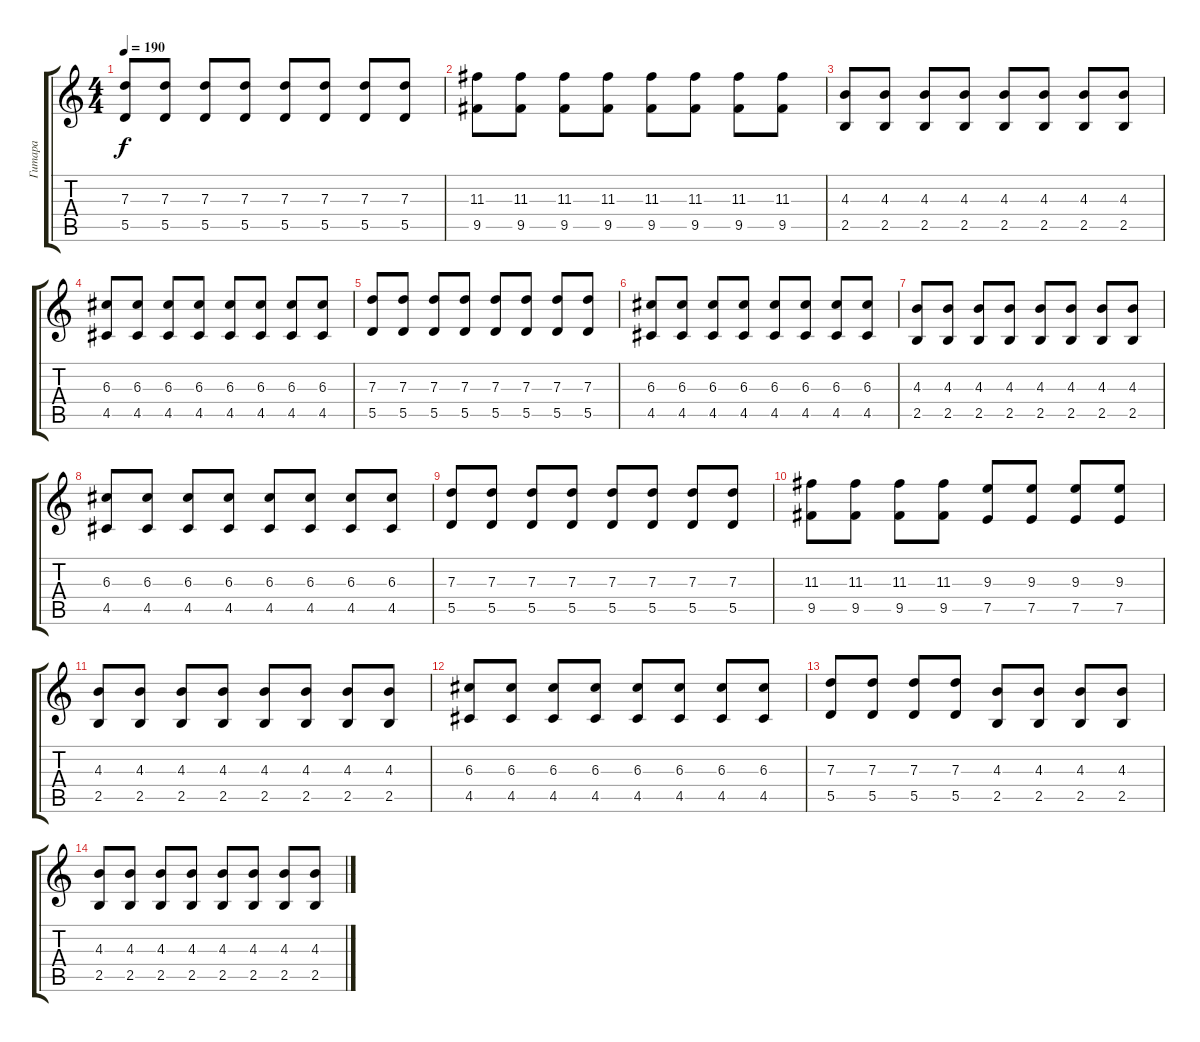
\track ("Гитара" "Гитара") {instrument distortionguitar}
\staff {score tabs}
\tuning (E4 B3 G3 D3 A2 D2) {hide}
\ts (4 4)
\tempo 190
\clef g2
\ks c
(7.3 5.5).8{dy f} (7.3 5.5).8 (7.3 5.5).8 (7.3 5.5).8 (7.3 5.5).8 (7.3 5.5).8 (7.3 5.5).8 (7.3 5.5).8 |
(11.3 9.5).8 (11.3 9.5).8 (11.3 9.5).8 (11.3 9.5).8 (11.3 9.5).8 (11.3 9.5).8 (11.3 9.5).8 (11.3 9.5).8 |
(4.3 2.5).8 (4.3 2.5).8 (4.3 2.5).8 (4.3 2.5).8 (4.3 2.5).8 (4.3 2.5).8 (4.3 2.5).8 (4.3 2.5).8 |
(6.3 4.5).8 (6.3 4.5).8 (6.3 4.5).8 (6.3 4.5).8 (6.3 4.5).8 (6.3 4.5).8 (6.3 4.5).8 (6.3 4.5).8 |
(7.3 5.5).8 (7.3 5.5).8 (7.3 5.5).8 (7.3 5.5).8 (7.3 5.5).8 (7.3 5.5).8 (7.3 5.5).8 (7.3 5.5).8 |
(6.3 4.5).8 (6.3 4.5).8 (6.3 4.5).8 (6.3 4.5).8 (6.3 4.5).8 (6.3 4.5).8 (6.3 4.5).8 (6.3 4.5).8 |
(4.3 2.5).8 (4.3 2.5).8 (4.3 2.5).8 (4.3 2.5).8 (4.3 2.5).8 (4.3 2.5).8 (4.3 2.5).8 (4.3 2.5).8 |
(6.3 4.5).8 (6.3 4.5).8 (6.3 4.5).8 (6.3 4.5).8 (6.3 4.5).8 (6.3 4.5).8 (6.3 4.5).8 (6.3 4.5).8 |
(7.3 5.5).8 (7.3 5.5).8 (7.3 5.5).8 (7.3 5.5).8 (7.3 5.5).8 (7.3 5.5).8 (7.3 5.5).8 (7.3 5.5).8 |
(11.3 9.5).8 (11.3 9.5).8 (11.3 9.5).8 (11.3 9.5).8 (9.3 7.5).8 (9.3 7.5).8 (9.3 7.5).8 (9.3 7.5).8 |
(4.3 2.5).8 (4.3 2.5).8 (4.3 2.5).8 (4.3 2.5).8 (4.3 2.5).8 (4.3 2.5).8 (4.3 2.5).8 (4.3 2.5).8 |
(6.3 4.5).8 (6.3 4.5).8 (6.3 4.5).8 (6.3 4.5).8 (6.3 4.5).8 (6.3 4.5).8 (6.3 4.5).8 (6.3 4.5).8 |
(7.3 5.5).8 (7.3 5.5).8 (7.3 5.5).8 (7.3 5.5).8 (4.3 2.5).8 (4.3 2.5).8 (4.3 2.5).8 (4.3 2.5).8 |
(4.3 2.5).8 (4.3 2.5).8 (4.3 2.5).8 (4.3 2.5).8 (4.3 2.5).8 (4.3 2.5).8 (4.3 2.5).8 (4.3 2.5).8
